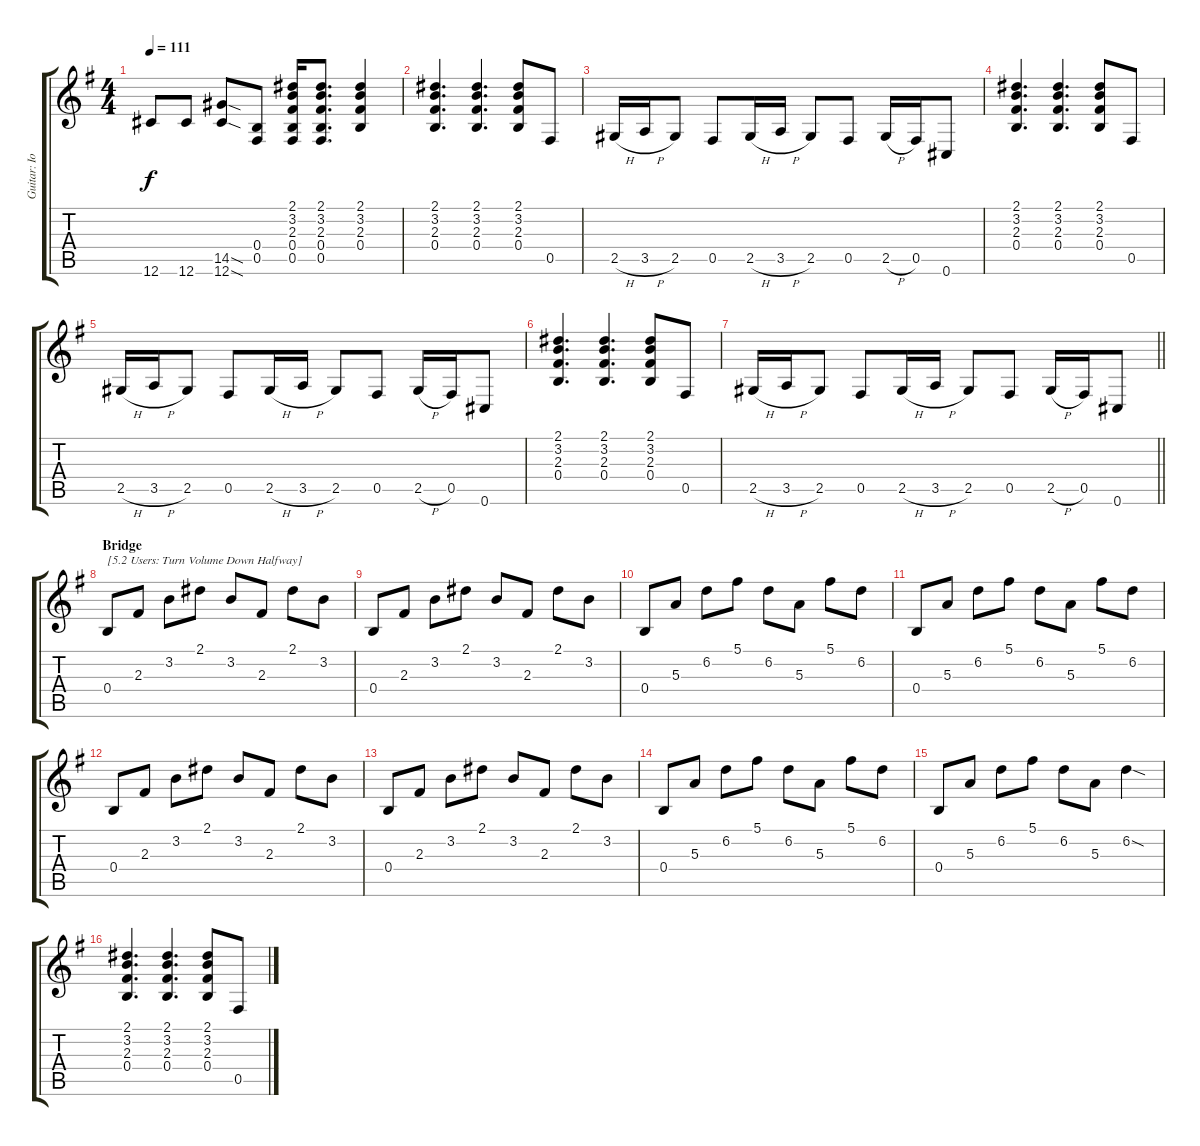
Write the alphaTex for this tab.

\track ("Guitar: IommI" "Guitar: Io") {instrument distortionguitar}
\staff {score tabs}
\tuning (Db4 Ab3 E3 B2 Gb2 Db2) {hide}
\ts (4 4)
\tempo 111
\clef g2
\ks g
12.6{t}.8{dy f} 12.6.8 (14.5{sod} 12.6{sod}).8 (0.4 0.5).8 (2.1 3.2 2.3 0.4 0.5).16 (2.1 3.2 2.3 0.4 0.5).8{d} (2.1 3.2 2.3 0.4).4 |
(2.1 3.2 2.3 0.4).4{d} (2.1 3.2 2.3 0.4).4{d} (2.1 3.2 2.3 0.4).8 0.5.8 |
2.5{h}.16 3.5{h}.16 2.5.8 0.5.8 2.5{h}.16 3.5{h}.16 2.5.8 0.5.8 2.5{h}.16 0.5.16 0.6.8 |
(2.1 3.2 2.3 0.4).4{d} (2.1 3.2 2.3 0.4).4{d} (2.1 3.2 2.3 0.4).8 0.5.8 |
2.5{h}.16 3.5{h}.16 2.5.8 0.5.8 2.5{h}.16 3.5{h}.16 2.5.8 0.5.8 2.5{h}.16 0.5.16 0.6.8 |
(2.1 3.2 2.3 0.4).4{d} (2.1 3.2 2.3 0.4).4{d} (2.1 3.2 2.3 0.4).8 0.5.8 |
\barLineRight lightlight
2.5{h}.16 3.5{h}.16 2.5.8 0.5.8 2.5{h}.16 3.5{h}.16 2.5.8 0.5.8 2.5{h}.16 0.5.16 0.6.8 |
\section ("" "Bridge")
0.4.8{txt "[5.2 Users: Turn Volume Down Halfway]" volume 7} 2.3.8 3.2.8 2.1.8 3.2.8 2.3.8 2.1.8 3.2.8 |
0.4.8 2.3.8 3.2.8 2.1.8 3.2.8 2.3.8 2.1.8 3.2.8 |
0.4.8 5.3.8 6.2.8 5.1.8 6.2.8 5.3.8 5.1.8 6.2.8 |
0.4.8 5.3.8 6.2.8 5.1.8 6.2.8 5.3.8 5.1.8 6.2.8 |
0.4.8 2.3.8 3.2.8 2.1.8 3.2.8 2.3.8 2.1.8 3.2.8 |
0.4.8 2.3.8 3.2.8 2.1.8 3.2.8 2.3.8 2.1.8 3.2.8 |
0.4.8 5.3.8 6.2.8 5.1.8 6.2.8 5.3.8 5.1.8 6.2.8 |
0.4.8 5.3.8 6.2.8 5.1.8 6.2.8 5.3.8 6.2{sod}.4 |
(2.1 3.2 2.3 0.4).4{d} (2.1 3.2 2.3 0.4).4{d} (2.1 3.2 2.3 0.4).8 0.5.8
